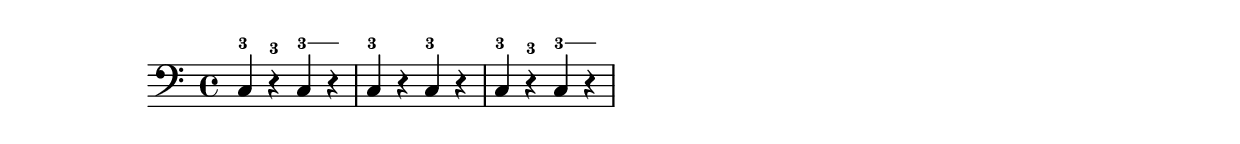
\version "2.16.0"

\header {

  texidoc = "When figures appear inside a voice, @code{ignoreFiguredBassRest} 
  causes all figures on rests to be discarded and all spanners ended.
  If set to @code{#f}, figures on rests are printed.
"

}


\paper { ragged-right = ##t }


<<
  \new Voice <<
    {
      \clef bass
      c4 r c r |
      c4 r c r |
      c4 r c r |
    }
    \figuremode {
      % Default:
      <3>4 <3> <3> \set Staff.useBassFigureExtenders = ##t <3> \set Staff.useBassFigureExtenders = ##f |
      % ignore figures on rests, regardless of extenders
      \set Staff.ignoreFiguredBassRest = ##t
      <3>4 <3> <3> \set Staff.useBassFigureExtenders = ##t <3> \set Staff.useBassFigureExtenders = ##f |
      % print figures on rests, regardless of extenders
      \set Staff.ignoreFiguredBassRest = ##f
      <3>4 <3> <3> \set Staff.useBassFigureExtenders = ##t <3> \set Staff.useBassFigureExtenders = ##f |
    }
  >>
>>


